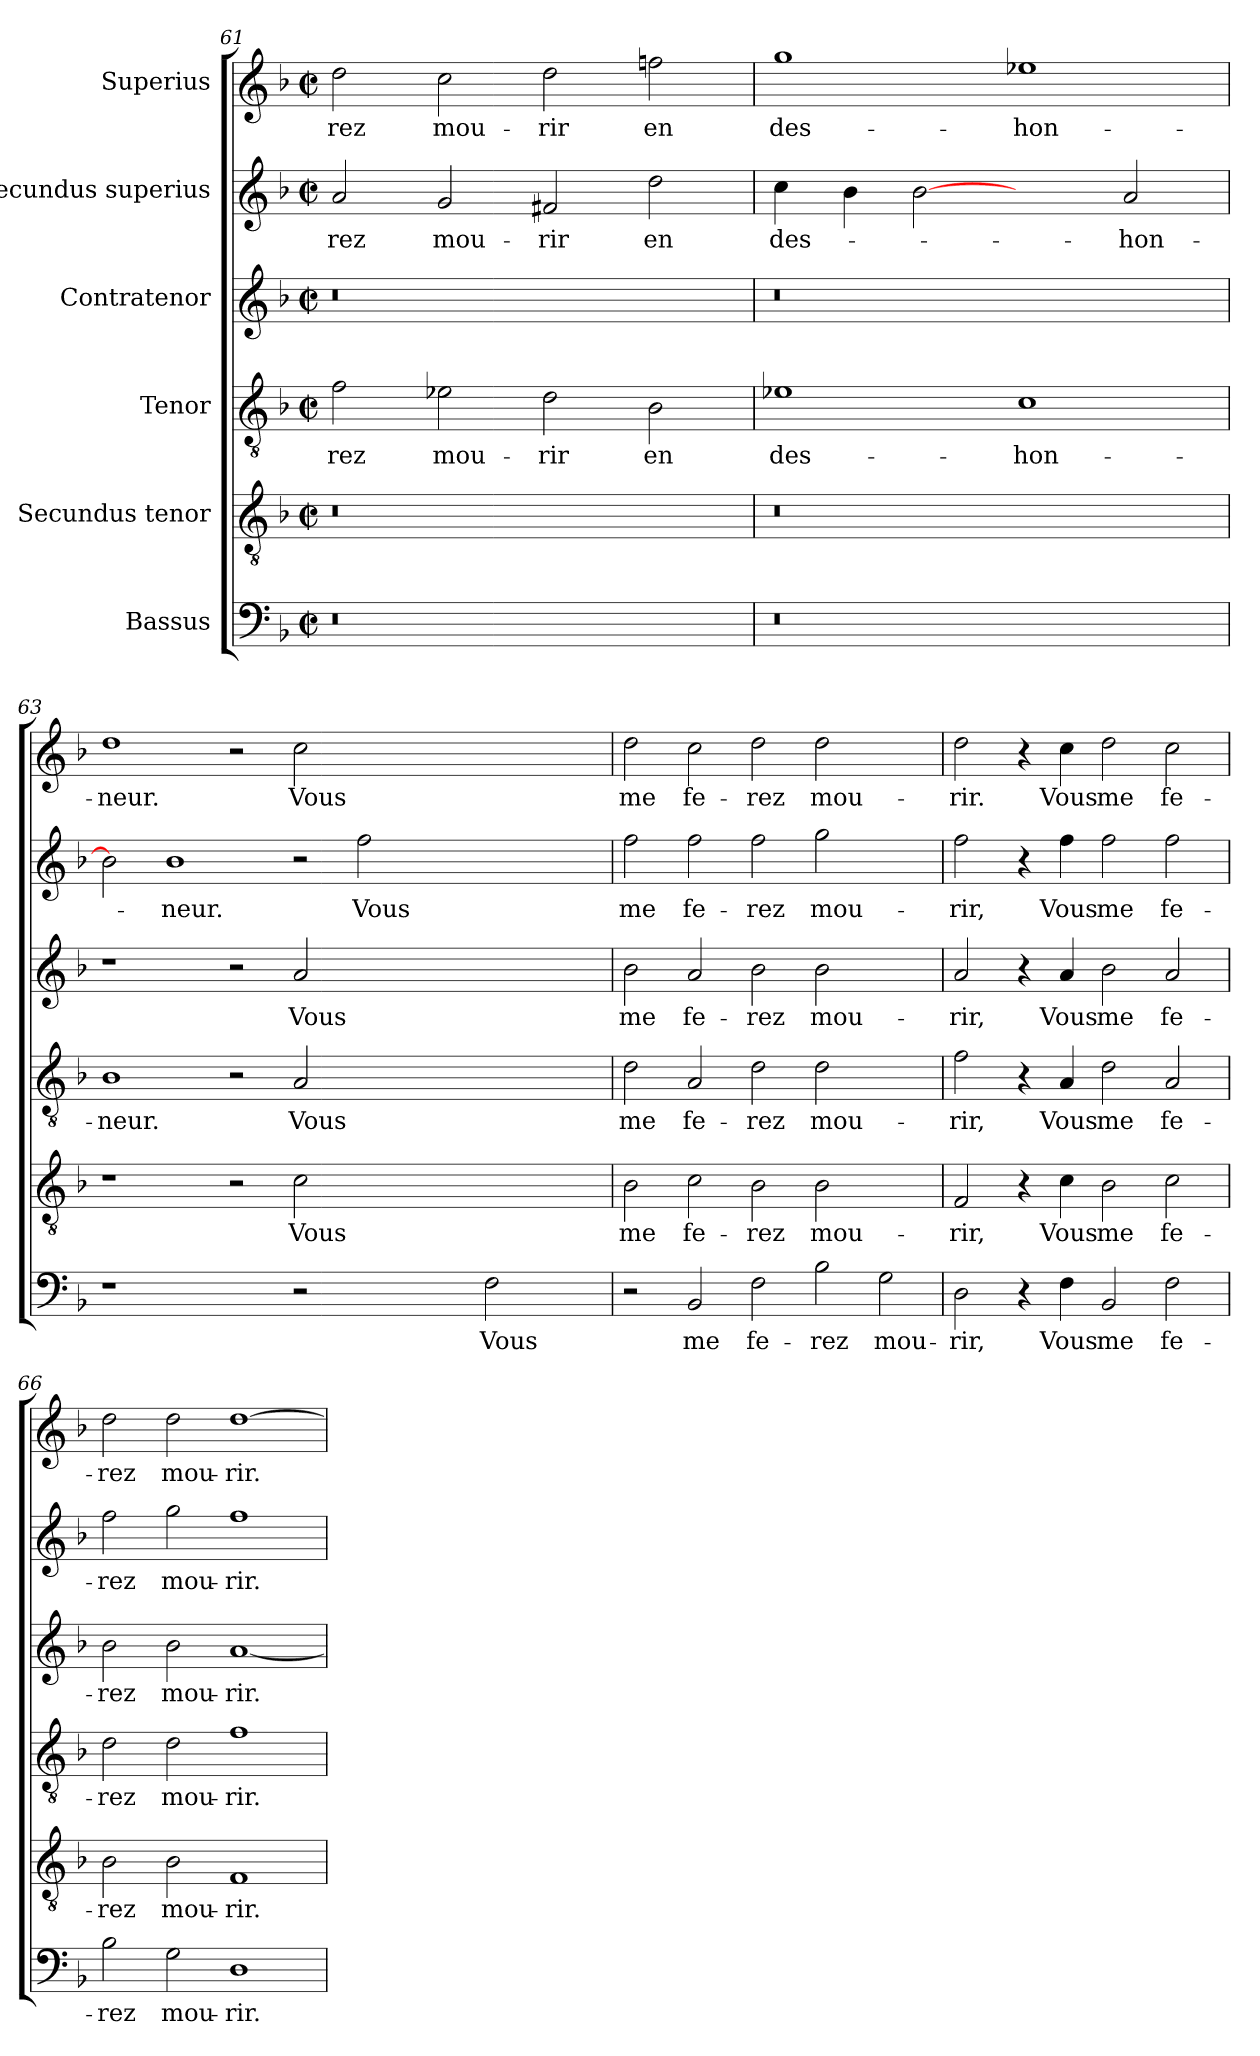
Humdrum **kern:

**kern	**text	**kern	**text	**kern	**text	**kern	**text	**kern	**text	**kern	**text
*part6	*part6	*part5	*part5	*part4	*part4	*part3	*part3	*part2	*part2	*part1	*part1
*staff6	*staff6	*staff5	*staff5	*staff4	*staff4	*staff3	*staff3	*staff2	*staff2	*staff1	*staff1
*I"Bassus	*	*I"Secundus tenor	*	*I"Tenor	*	*I"Contratenor	*	*I"Secundus superius	*	*I"Superius	*
*clefF4	*	*clefGv2	*	*clefGv2	*	*clefG2	*	*clefG2	*	*clefG2	*
*k[b-]	*	*k[b-]	*	*k[b-]	*	*k[b-]	*	*k[b-]	*	*k[b-]	*
*F:	*	*F:	*	*F:	*	*F:	*	*F:	*	*F:	*
*M2/2	*	*M2/2	*	*M2/2	*	*M2/2	*	*M2/2	*	*M2/2	*
*met(c|)	*	*met(c|)	*	*met(c|)	*	*met(c|)	*	*met(c|)	*	*met(c|)	*
=61	=61	=61	=61	=61	=61	=61	=61	=61	=61	=61	=61
!LO:N:vis=0	!	!LO:N:vis=0	!	!	!	!LO:N:vis=0	!	!	!	!	!
1r	.	1r	.	2f\	-rez	1r	.	2a/	-rez	2dd\	-rez
.	.	.	.	2e-X\	mou-	.	.	2g/	mou-	2cc\	mou-
1ryy	.	1ryy	.	2d\	-rir	1ryy	.	2f#X/	-rir	2dd\	-rir
.	.	.	.	2B-\	en	.	.	2dd\	en	2ffn\	en
=62	=62	=62	=62	=62	=62	=62	=62	=62	=62	=62	=62
!LO:N:vis=0	!	!LO:N:vis=0	!	!	!	!LO:N:vis=0	!	!	!	!	!
1r	.	1r	.	1e-X\	des-	1r	.	4cc\	des-	1gg\	des-
.	.	.	.	.	.	.	.	4b-\	.	.	.
.	.	.	.	.	.	.	.	[2b-\	.	.	.
1ryy	.	1ryy	.	1c\	-hon-	1ryy	.	2ryy	.	1ee-X\	-hon-
.	.	.	.	.	.	.	.	2a/	-hon-	.	.
=63	=63	=63	=63	=63	=63	=63	=63	=63	=63	=63	=63
1r	.	1r	.	1B-\	-neur.	1r	.	2b-\]	.	1dd\	-neur.
.	.	.	.	.	.	.	.	1b-\	-neur.	.	.
2ryy	.	2r	.	2r	.	2r	.	.	.	2r	.
!LO:N:vis=2	!	!	!	!	!	!	!	!	!	!	!
1.r	.	2c\	Vous	2A/	Vous	2a/	Vous	2r	.	2cc\	Vous
.	.	1.ryy	.	1.ryy	.	1.ryy	.	2ff\	Vous	1.ryy	.
.	.	.	.	.	.	.	.	1.ryy	.	.	.
2F\	Vous	.	.	.	.	.	.	.	.	.	.
2ryy	.	2ryy	.	2ryy	.	2ryy	.	.	.	2ryy	.
!!LO:LB:g=z
=64	=64	=64	=64	=64	=64	=64	=64	=64	=64	=64	=64
2r	.	2B-\	me	2d\	me	2b-\	me	2ff\	me	2dd\	me
2BB-/	me	2c\	fe-	2A/	fe-	2a/	fe-	2ff\	fe-	2cc\	fe-
2F\	fe-	2B-\	-rez	2d\	-rez	2b-\	-rez	2ff\	-rez	2dd\	-rez
2B-\	-rez	2B-\	mou-	2d\	mou-	2b-\	mou-	2gg\	mou-	2dd\	mou-
2G\	mou-	2ryy	.	2ryy	.	2ryy	.	2ryy	.	2ryy	.
=65	=65	=65	=65	=65	=65	=65	=65	=65	=65	=65	=65
2D\	-rir,	2F/	-rir,	2f\	-rir,	2a/	-rir,	2ff\	-rir,	2dd\	-rir.
4r	.	4r	.	4r	.	4r	.	4r	.	4r	.
4F\	Vous	4c\	Vous	4A/	Vous	4a/	Vous	4ff\	Vous	4cc\	Vous
2BB-/	me	2B-\	me	2d\	me	2b-\	me	2ff\	me	2dd\	me
2F\	fe-	2c\	fe-	2A/	fe-	2a/	fe-	2ff\	fe-	2cc\	fe-
=66	=66	=66	=66	=66	=66	=66	=66	=66	=66	=66	=66
2B-\	-rez	2B-\	-rez	2d\	-rez	2b-\	-rez	2ff\	-rez	2dd\	-rez
2G\	mou-	2B-\	mou-	2d\	mou-	2b-\	mou-	2gg\	mou-	2dd\	mou-
1D\	-rir.	1F/	-rir.	1f\	-rir.	[1a/	-rir.	1ff\	-rir.	[1dd\	-rir.
=	=	=	=	=	=	=	=	=	=	=	=
*-	*-	*-	*-	*-	*-	*-	*-	*-	*-	*-	*-
